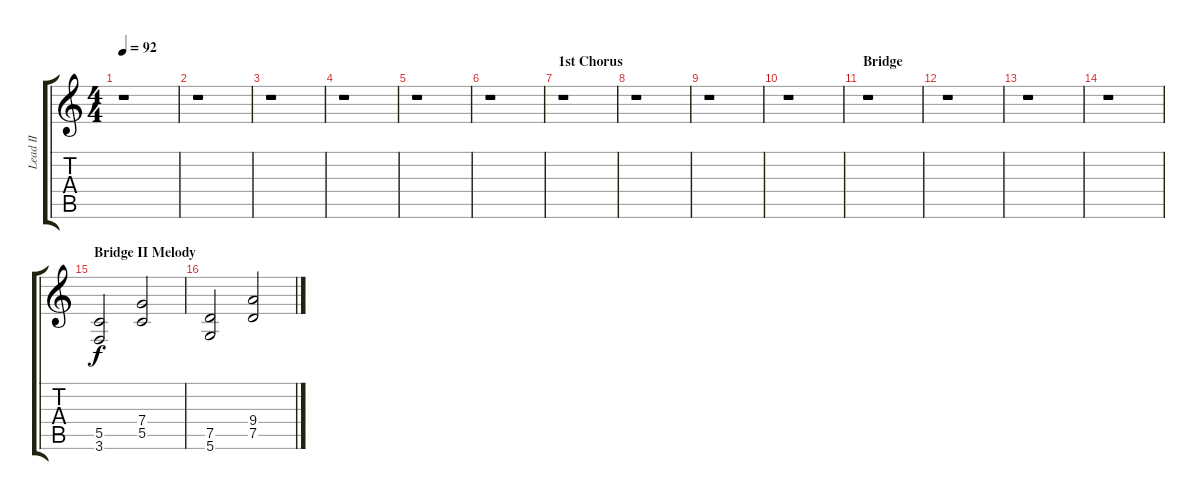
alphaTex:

\track ("Lead II" "Lead II") {instrument distortionguitar}
\staff {score tabs}
\tuning (D4 A3 F3 C3 G2 D2) {hide}
\ts (4 4)
\tempo 92
\clef g2
\ks c
r.1{dy f} |
r.1 |
r.1 |
r.1 |
r.1 |
r.1 |
\section ("" "1st Chorus")
r.1 |
r.1 |
r.1 |
r.1 |
\section ("" "Bridge")
r.1 |
r.1 |
r.1 |
r.1 |
\section ("" "Bridge II Melody")
(5.5 3.6).2 (7.4 5.5).2 |
(7.5 5.6).2 (9.4 7.5).2
